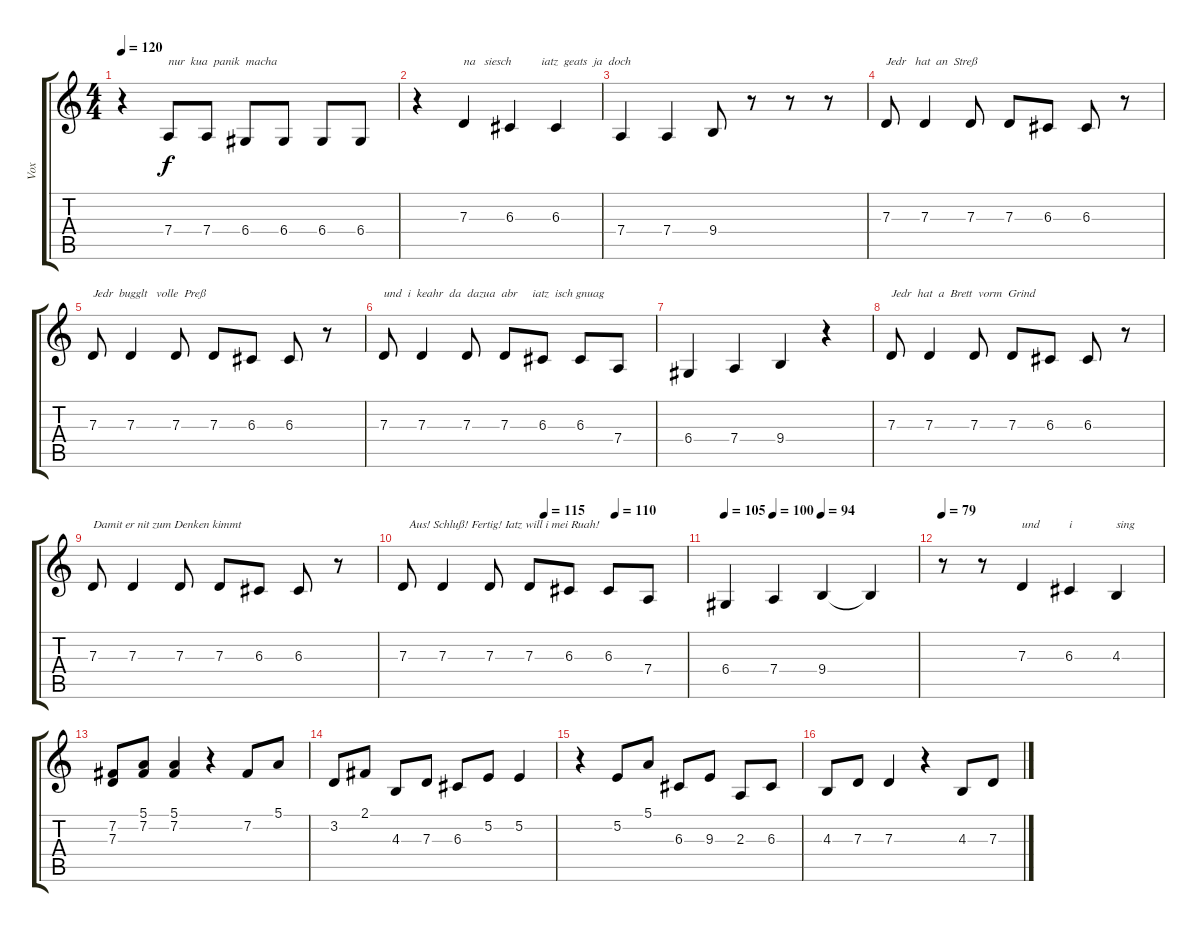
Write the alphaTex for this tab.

\track ("Vox" "Vox") {instrument lead6voice}
\staff {score tabs}
\tuning (E4 B3 G3 D3 A2 E2) {hide}
\ts (4 4)
\tempo 120
\clef g2
\ks c
r.4{dy f} 7.4.8{txt "nur  kua  panik  macha"} 7.4.8 6.4.8 6.4.8 6.4.8 6.4.8 |
r.4 7.3.4{txt "na   siesch          iatz  geats  ja  doch"} 6.3.4 6.3.4 |
7.4.4 7.4.4 9.4.8 r.8 r.8 r.8 |
7.3.8{txt "Jedr   hat  an  Streß"} 7.3.4 7.3.8 7.3.8 6.3.8 6.3.8 r.8 |
7.3.8{txt "Jedr  bugglt   volle  Preß"} 7.3.4 7.3.8 7.3.8 6.3.8 6.3.8 r.8 |
7.3.8{txt "und  i  keahr  da  dazua  abr     iatz  isch gnuag"} 7.3.4 7.3.8 7.3.8 6.3.8 6.3.8 7.4.8 |
6.4.4 7.4.4 9.4.4 r.4 |
7.3.8{txt "Jedr  hat  a  Brett  vorm  Grind"} 7.3.4 7.3.8 7.3.8 6.3.8 6.3.8 r.8 |
7.3.8{txt "Damit er nit zum Denken kimmt"} 7.3.4 7.3.8 7.3.8 6.3.8 6.3.8 r.8 |
\tempo (115 0.5)
\tempo (110 0.75)
7.3.8{txt "  Aus! Schluß! Fertig! Iatz will i mei Ruah!"} 7.3.4 7.3.8 7.3.8 6.3.8 6.3.8 7.4.8 |
\tempo 105
\tempo (100 0.25)
\tempo (94 0.5)
6.4.4 7.4.4 9.4.4 9.4{t}.4 |
\tempo 79
r.8 r.8 7.3.4{txt "und"} 6.3.4{txt "i"} 4.3.4{txt "sing"} |
(7.2 7.3).8 (5.1 7.2).8 (5.1 7.2).4 r.4 7.2.8 5.1.8 |
3.2.8 2.1.8 4.3.8 7.3.8 6.3.8 5.2.8 5.2.4 |
r.4 5.2.8 5.1.8 6.3.8 9.3.8 2.3.8 6.3.8 |
4.3.8 7.3.8 7.3.4 r.4 4.3.8 7.3.8
